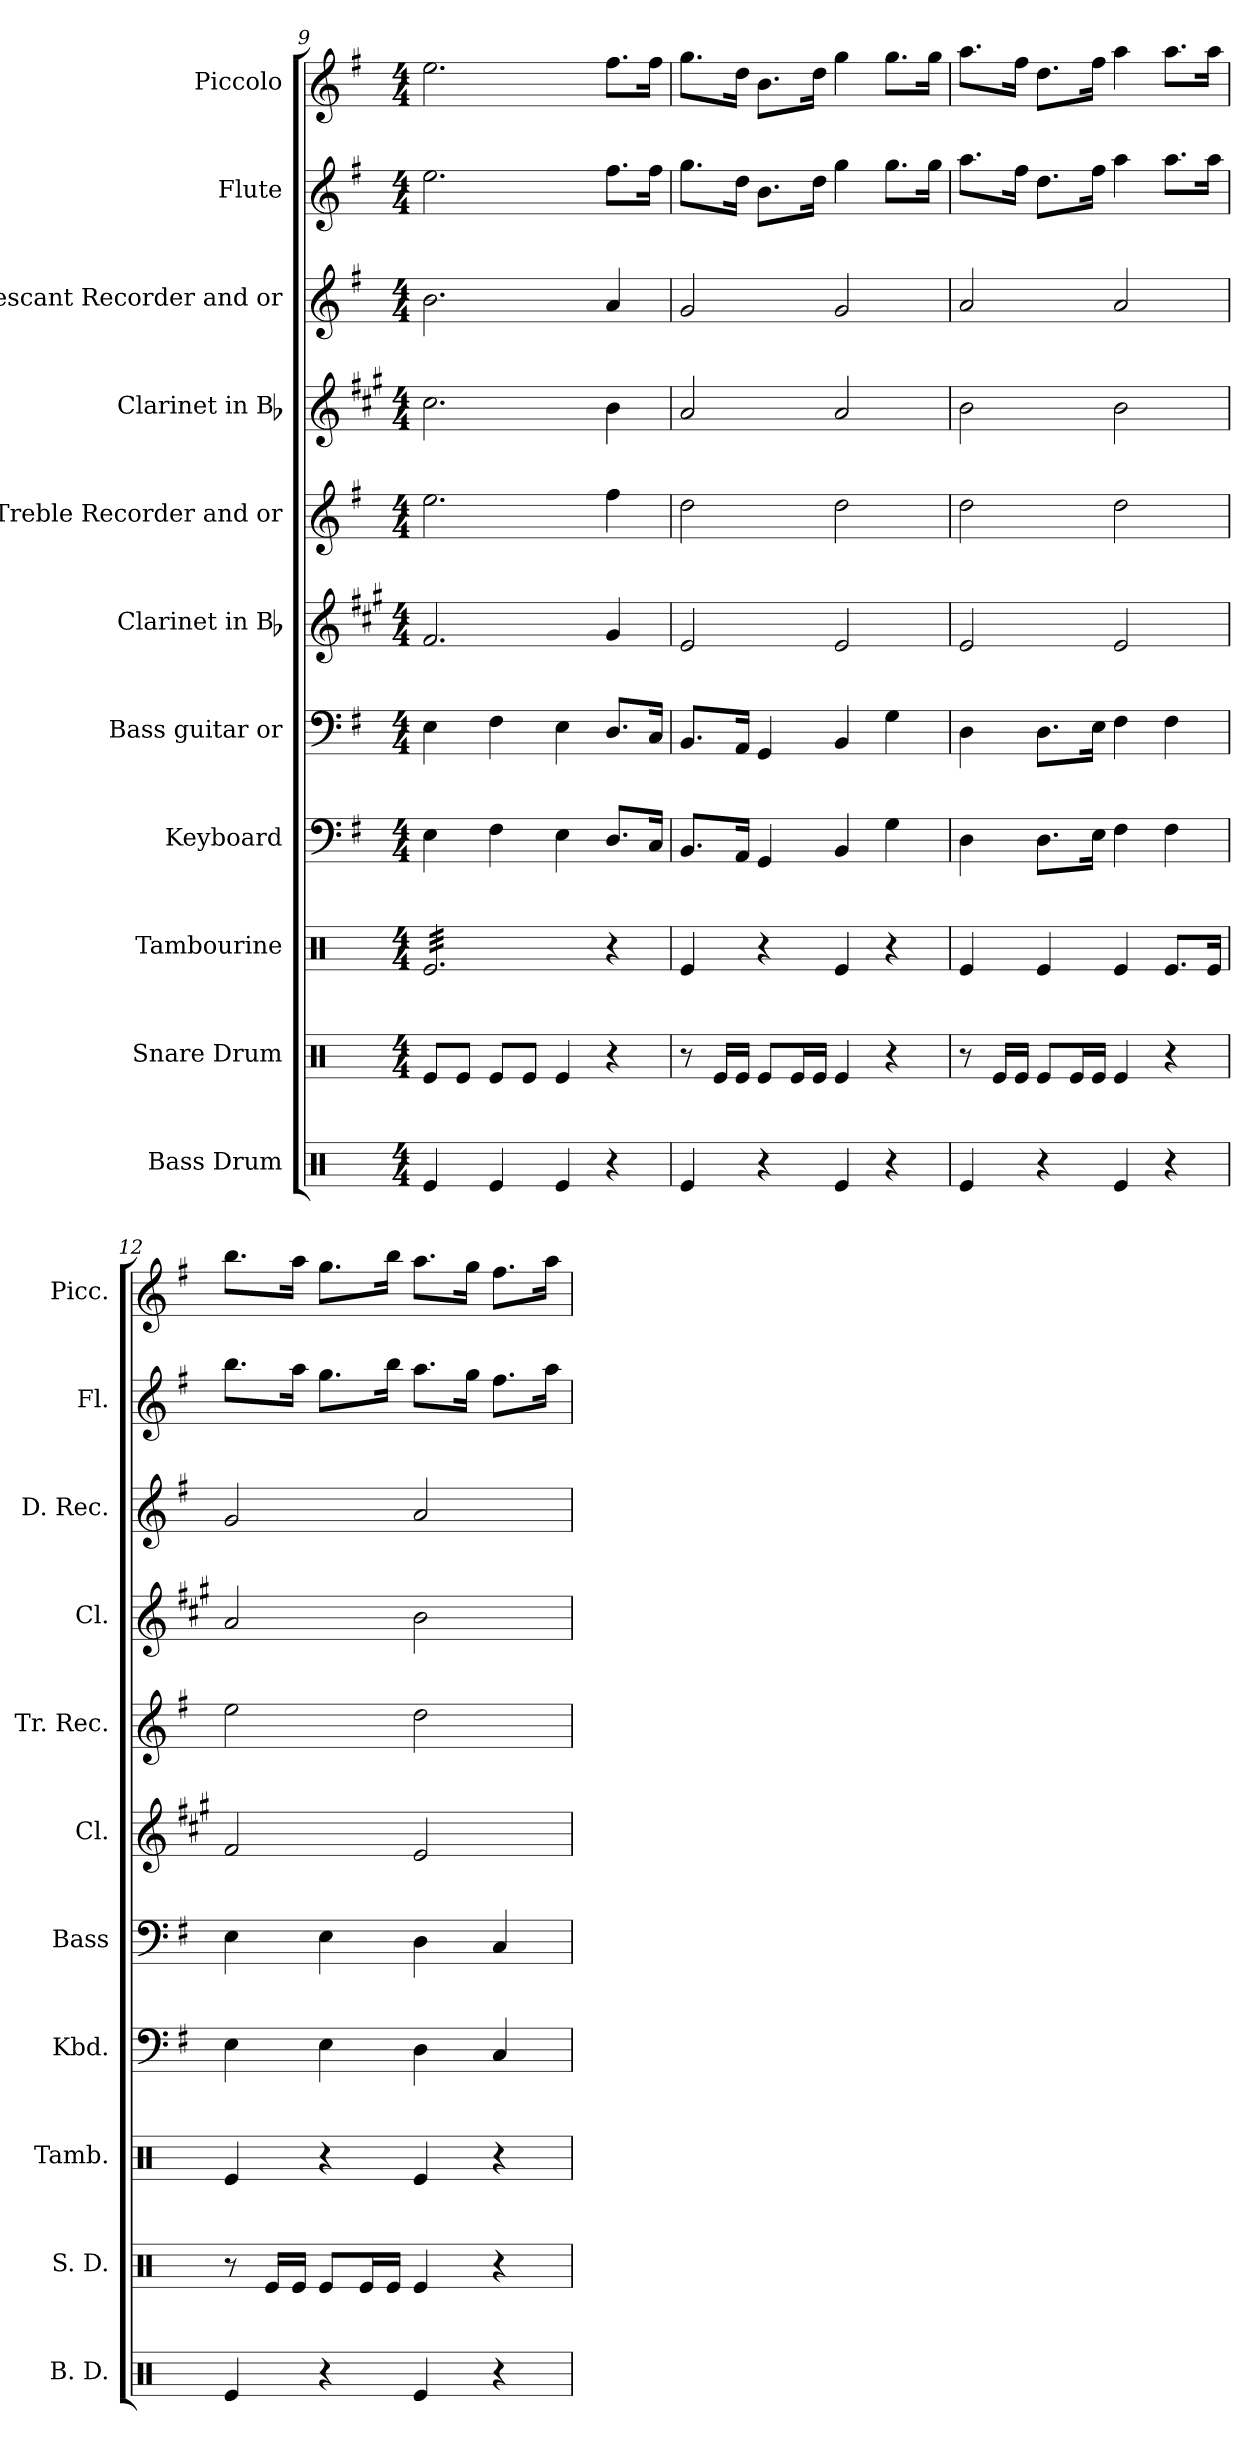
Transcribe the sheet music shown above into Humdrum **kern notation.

**kern	**kern	**kern	**kern	**kern	**kern	**kern	**kern	**kern	**kern	**kern
*part11	*part10	*part9	*part8	*part7	*part6	*part5	*part4	*part3	*part2	*part1
*staff11	*staff10	*staff9	*staff8	*staff7	*staff6	*staff5	*staff4	*staff3	*staff2	*staff1
*I"Bass Drum	*I"Snare Drum	*I"Tambourine	*I"Keyboard	*I"Bass guitar  or	*I"Clarinet in Bb	*I"Treble Recorder  and or	*I"Clarinet in Bb	*I"Descant Recorder   and or	*I"Flute	*I"Piccolo
*I'B. D.	*I'S. D.	*I'Tamb.	*I'Kbd.	*I'Bass	*I'Cl.	*I'Tr. Rec.	*I'Cl.	*I'D. Rec.	*I'Fl.	*I'Picc.
*clefX	*clefX	*clefX	*clefF4	*clefF4	*clefG2	*clefG2	*clefG2	*clefG2	*clefG2	*clefG2
*	*	*	*	*ITrd7c12	*ITrd1c2	*	*ITrd1c2	*ITrd-7c-12	*	*ITrd-7c-12
*k[]	*k[]	*k[]	*k[f#]	*k[f#]	*k[f#]	*k[f#]	*k[f#]	*k[f#]	*k[f#]	*k[f#]
*C:	*C:	*C:	*G:	*G:	*G:	*G:	*G:	*G:	*G:	*G:
*M4/4	*M4/4	*M4/4	*M4/4	*M4/4	*M4/4	*M4/4	*M4/4	*M4/4	*M4/4	*M4/4
=9	=9	=9	=9	=9	=9	=9	=9	=9	=9	=9
*	*	*tremolo	*	*	*	*	*	*	*	*
4Rei/	8Rei/L	32Rei/LLL	4Ei\	4EEi\	2.ei/	2.eei\	2.bi\	2.bbi\	2.eei\	2.eeei\
.	.	32Rei/	.	.	.	.	.	.	.	.
.	.	32Rei/	.	.	.	.	.	.	.	.
.	.	32Rei/	.	.	.	.	.	.	.	.
.	8Rei/J	32Rei/	.	.	.	.	.	.	.	.
.	.	32Rei/	.	.	.	.	.	.	.	.
.	.	32Rei/	.	.	.	.	.	.	.	.
.	.	32Rei/	.	.	.	.	.	.	.	.
4Rei/	8Rei/L	32Rei/	4F#i\	4FF#i\	.	.	.	.	.	.
.	.	32Rei/	.	.	.	.	.	.	.	.
.	.	32Rei/	.	.	.	.	.	.	.	.
.	.	32Rei/	.	.	.	.	.	.	.	.
.	8Rei/J	32Rei/	.	.	.	.	.	.	.	.
.	.	32Rei/	.	.	.	.	.	.	.	.
.	.	32Rei/	.	.	.	.	.	.	.	.
.	.	32Rei/	.	.	.	.	.	.	.	.
4Rei/	4Rei/	32Rei/	4Ei\	4EEi\	.	.	.	.	.	.
.	.	32Rei/	.	.	.	.	.	.	.	.
.	.	32Rei/	.	.	.	.	.	.	.	.
.	.	32Rei/	.	.	.	.	.	.	.	.
.	.	32Rei/	.	.	.	.	.	.	.	.
.	.	32Rei/	.	.	.	.	.	.	.	.
.	.	32Rei/	.	.	.	.	.	.	.	.
.	.	32Rei/JJJ	.	.	.	.	.	.	.	.
*	*	*Xtremolo	*	*	*	*	*	*	*	*
4r	4r	4r	8.Di/L	8.DDi/L	4f#i/	4ff#i\	4ai\	4aai/	8.ff#i\L	8.fff#i\L
.	.	.	16Ci/Jk	16CCi/Jk	.	.	.	.	16ff#i\Jk	16fff#i\Jk
=10	=10	=10	=10	=10	=10	=10	=10	=10	=10	=10
4Rei/	8r	4Rei/	8.BBi/L	8.BBBi/L	2di/	2ddi\	2gi/	2ggi/	8.ggi\L	8.gggi\L
.	16Rei/LL	.	.	.	.	.	.	.	.	.
.	16Rei/JJ	.	16AAi/Jk	16AAAi/Jk	.	.	.	.	16ddi\Jk	16dddi\Jk
4r	8Rei/L	4r	4GGi/	4GGGi/	.	.	.	.	8.bi\L	8.bbi\L
.	16Rei/L	.	.	.	.	.	.	.	.	.
.	16Rei/JJ	.	.	.	.	.	.	.	16ddi\Jk	16dddi\Jk
4Rei/	4Rei/	4Rei/	4BBi/	4BBBi/	2di/	2ddi\	2gi/	2ggi/	4ggi\	4gggi\
4r	4r	4r	4Gi\	4GGi\	.	.	.	.	8.ggi\L	8.gggi\L
.	.	.	.	.	.	.	.	.	16ggi\Jk	16gggi\Jk
=11	=11	=11	=11	=11	=11	=11	=11	=11	=11	=11
4Rei/	8r	4Rei/	4Di\	4DDi\	2di/	2ddi\	2ai\	2aai/	8.aai\L	8.aaai\L
.	16Rei/LL	.	.	.	.	.	.	.	.	.
.	16Rei/JJ	.	.	.	.	.	.	.	16ff#i\Jk	16fff#i\Jk
4r	8Rei/L	4Rei/	8.Di\L	8.DDi\L	.	.	.	.	8.ddi\L	8.dddi\L
.	16Rei/L	.	.	.	.	.	.	.	.	.
.	16Rei/JJ	.	16Ei\Jk	16EEi\Jk	.	.	.	.	16ff#i\Jk	16fff#i\Jk
4Rei/	4Rei/	4Rei/	4F#i\	4FF#i\	2di/	2ddi\	2ai\	2aai/	4aai\	4aaai\
4r	4r	8.Rei/L	4F#i\	4FF#i\	.	.	.	.	8.aai\L	8.aaai\L
.	.	16Rei/Jk	.	.	.	.	.	.	16aai\Jk	16aaai\Jk
!!LO:PB:g=z
=12	=12	=12	=12	=12	=12	=12	=12	=12	=12	=12
4Rei/	8r	4Rei/	4Ei\	4EEi\	2ei/	2eei\	2gi/	2ggi/	8.bbi\L	8.bbbi\L
.	16Rei/LL	.	.	.	.	.	.	.	.	.
.	16Rei/JJ	.	.	.	.	.	.	.	16aai\Jk	16aaai\Jk
4r	8Rei/L	4r	4Ei\	4EEi\	.	.	.	.	8.ggi\L	8.gggi\L
.	16Rei/L	.	.	.	.	.	.	.	.	.
.	16Rei/JJ	.	.	.	.	.	.	.	16bbi\Jk	16bbbi\Jk
4Rei/	4Rei/	4Rei/	4Di\	4DDi\	2di/	2ddi\	2ai\	2aai/	8.aai\L	8.aaai\L
.	.	.	.	.	.	.	.	.	16ggi\Jk	16gggi\Jk
4r	4r	4r	4Ci/	4CCi/	.	.	.	.	8.ff#i\L	8.fff#i\L
.	.	.	.	.	.	.	.	.	16aai\Jk	16aaai\Jk
=	=	=	=	=	=	=	=	=	=	=
*-	*-	*-	*-	*-	*-	*-	*-	*-	*-	*-
